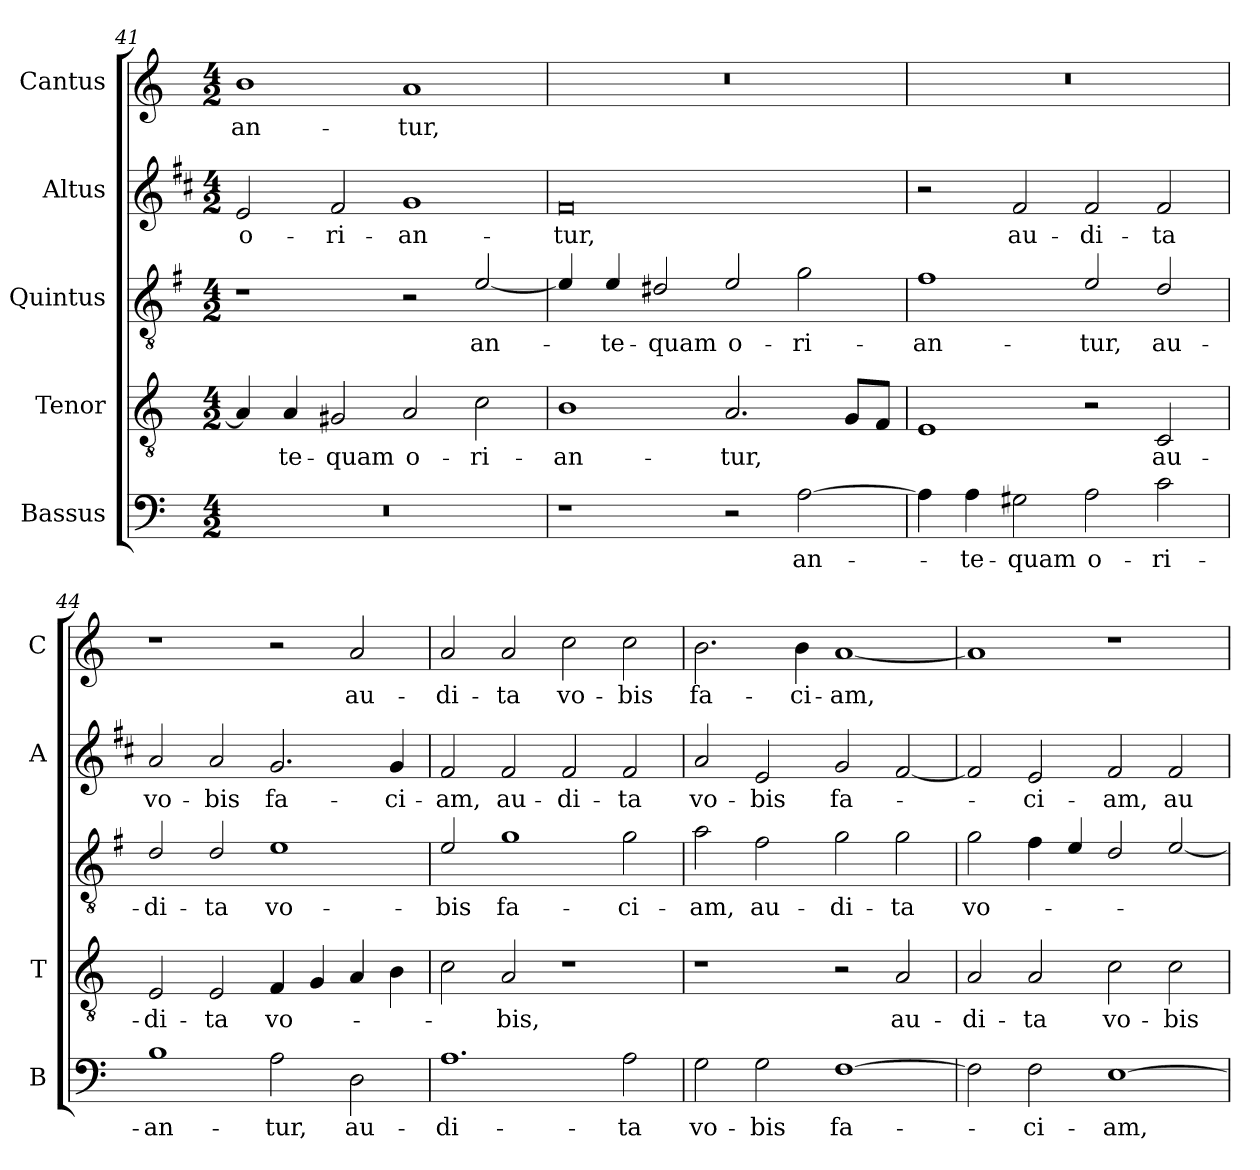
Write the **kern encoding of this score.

**kern	**text	**kern	**text	**kern	**text	**kern	**text	**kern	**text
*part5	*part5	*part4	*part4	*part3	*part3	*part2	*part2	*part1	*part1
*staff5	*staff5	*staff4	*staff4	*staff3	*staff3	*staff2	*staff2	*staff1	*staff1
*I"Bassus	*	*I"Tenor	*	*I"Quintus	*	*I"Altus	*	*I"Cantus	*
*I'B	*	*I'T	*	*	*	*I'A	*	*I'C	*
*clefF4	*	*clefGv2	*	*clefGv2	*	*clefG2	*	*clefG2	*
*	*	*	*	*ITrd4c7	*	*ITrd1c2	*	*	*
*k[]	*	*k[]	*	*k[]	*	*k[]	*	*k[]	*
*C:	*	*C:	*	*C:	*	*C:	*	*C:	*
*M4/2	*	*M4/2	*	*M4/2	*	*M4/2	*	*M4/2	*
=41	=41	=41	=41	=41	=41	=41	=41	=41	=41
!	!	!	!	!	!	!	!LO:LY:b	!	!LO:LY:b
0r	.	4A/]	.	1r	.	2d/	o-	1b	-an-
!	!	!	!LO:LY:b	!	!	!	!	!	!
.	.	4A/	-te-	.	.	.	.	.	.
!	!	!	!LO:LY:b	!	!	!	!LO:LY:b	!	!
.	.	2G#X/	-quam	.	.	2e/	-ri-	.	.
!	!	!	!LO:LY:b	!	!	!	!LO:LY:b	!	!LO:LY:b
.	.	2A/	o-	2r	.	1f	-an-	1a	-tur,
!	!	!	!LO:LY:b	!	!LO:LY:b	!	!	!	!
.	.	2c\	-ri-	[2A/	an-	.	.	.	.
!!LO:LB:g=z
=42	=42	=42	=42	=42	=42	=42	=42	=42	=42
!	!	!	!LO:LY:b	!	!	!	!LO:LY:b	!	!
1r	.	1B	-an-	4A/]	.	0e	-tur,	0r	.
!	!	!	!	!	!LO:LY:b	!	!	!	!
.	.	.	.	4A/	-te-	.	.	.	.
!	!	!	!	!	!LO:LY:b	!	!	!	!
.	.	.	.	2G#X/	-quam	.	.	.	.
!	!	!	!LO:LY:b	!	!LO:LY:b	!	!	!	!
2r	.	2.A/	-tur,	2A/	o-	.	.	.	.
!	!LO:LY:b	!	!	!	!LO:LY:b	!	!	!	!
[2A\	an-	.	.	2c\	-ri-	.	.	.	.
.	.	8G/L	.	.	.	.	.	.	.
.	.	8F/J	.	.	.	.	.	.	.
=43	=43	=43	=43	=43	=43	=43	=43	=43	=43
!	!	!	!	!	!LO:LY:b	!	!	!	!
4A\]	.	1E	.	1B	-an-	2r	.	0r	.
!	!LO:LY:b	!	!	!	!	!	!	!	!
4A\	-te-	.	.	.	.	.	.	.	.
!	!LO:LY:b	!	!	!	!	!	!LO:LY:b	!	!
2G#X\	-quam	.	.	.	.	2e/	au-	.	.
!	!LO:LY:b	!	!	!	!LO:LY:b	!	!LO:LY:b	!	!
2A\	o-	2r	.	2A/	-tur,	2e/	-di-	.	.
!	!LO:LY:b	!	!LO:LY:b	!	!LO:LY:b	!	!LO:LY:b	!	!
2c\	-ri-	2C/	au-	2G/	au-	2e/	-ta	.	.
=44	=44	=44	=44	=44	=44	=44	=44	=44	=44
!	!LO:LY:b	!	!LO:LY:b	!	!LO:LY:b	!	!LO:LY:b	!	!
1B	-an-	2E/	-di-	2G/	-di-	2g/	vo-	1r	.
!	!	!	!LO:LY:b	!	!LO:LY:b	!	!LO:LY:b	!	!
.	.	2E/	-ta	2G/	-ta	2g/	-bis	.	.
!	!LO:LY:b	!	!LO:LY:b	!	!LO:LY:b	!	!LO:LY:b	!	!
2A\	-tur,	4F/	vo-	1A	vo-	2.f/	fa-	2r	.
.	.	4G/	.	.	.	.	.	.	.
!	!LO:LY:b	!	!	!	!	!	!	!	!LO:LY:b
2D\	au-	4A/	.	.	.	.	.	2a/	au-
!	!	!	!	!	!	!	!LO:LY:b	!	!
.	.	4B\	.	.	.	4f/	-ci-	.	.
=45	=45	=45	=45	=45	=45	=45	=45	=45	=45
!	!LO:LY:b	!	!	!	!LO:LY:b	!	!LO:LY:b	!	!LO:LY:b
1.A	-di-	2c\	.	2A/	-bis	2e/	-am,	2a/	-di-
!	!	!	!LO:LY:b	!	!LO:LY:b	!	!LO:LY:b	!	!LO:LY:b
.	.	2A/	-bis,	1c	fa-	2e/	au-	2a/	-ta
!	!	!	!	!	!	!	!LO:LY:b	!	!LO:LY:b
.	.	1r	.	.	.	2e/	-di-	2cc\	vo-
!	!LO:LY:b	!	!	!	!LO:LY:b	!	!LO:LY:b	!	!LO:LY:b
2A\	-ta	.	.	2c\	-ci-	2e/	-ta	2cc\	-bis
=46	=46	=46	=46	=46	=46	=46	=46	=46	=46
!	!LO:LY:b	!	!	!	!LO:LY:b	!	!LO:LY:b	!	!LO:LY:b
2G\	vo-	1r	.	2d\	-am,	2g/	vo-	2.b\	fa-
!	!LO:LY:b	!	!	!	!LO:LY:b	!	!LO:LY:b	!	!
2G\	-bis	.	.	2B\	au-	2d/	-bis	.	.
!	!	!	!	!	!	!	!	!	!LO:LY:b
.	.	.	.	.	.	.	.	4b\	-ci-
!	!LO:LY:b	!	!	!	!LO:LY:b	!	!LO:LY:b	!	!LO:LY:b
[1F	fa-	2r	.	2c\	-di-	2f/	fa-	[1a	-am,
!	!	!	!LO:LY:b	!	!LO:LY:b	!	!	!	!
.	.	2A/	au-	2c\	-ta	[2e/	.	.	.
=47	=47	=47	=47	=47	=47	=47	=47	=47	=47
!	!	!	!LO:LY:b	!	!LO:LY:b	!	!	!	!
2F\]	.	2A/	-di-	2c\	vo-	2e/]	.	1a]	.
!	!LO:LY:b	!	!LO:LY:b	!	!	!	!LO:LY:b	!	!
2F\	-ci-	2A/	-ta	4B\	.	2d/	-ci-	.	.
.	.	.	.	4A/	.	.	.	.	.
!	!LO:LY:b	!	!LO:LY:b	!	!	!	!LO:LY:b	!	!
[1E	-am,	2c\	vo-	2G/	.	2e/	-am,	1r	.
!	!	!	!LO:LY:b	!	!	!	!LO:LY:b	!	!
.	.	2c\	-bis	[2A/	.	2e/	au-	.	.
=	=	=	=	=	=	=	=	=	=
*-	*-	*-	*-	*-	*-	*-	*-	*-	*-
